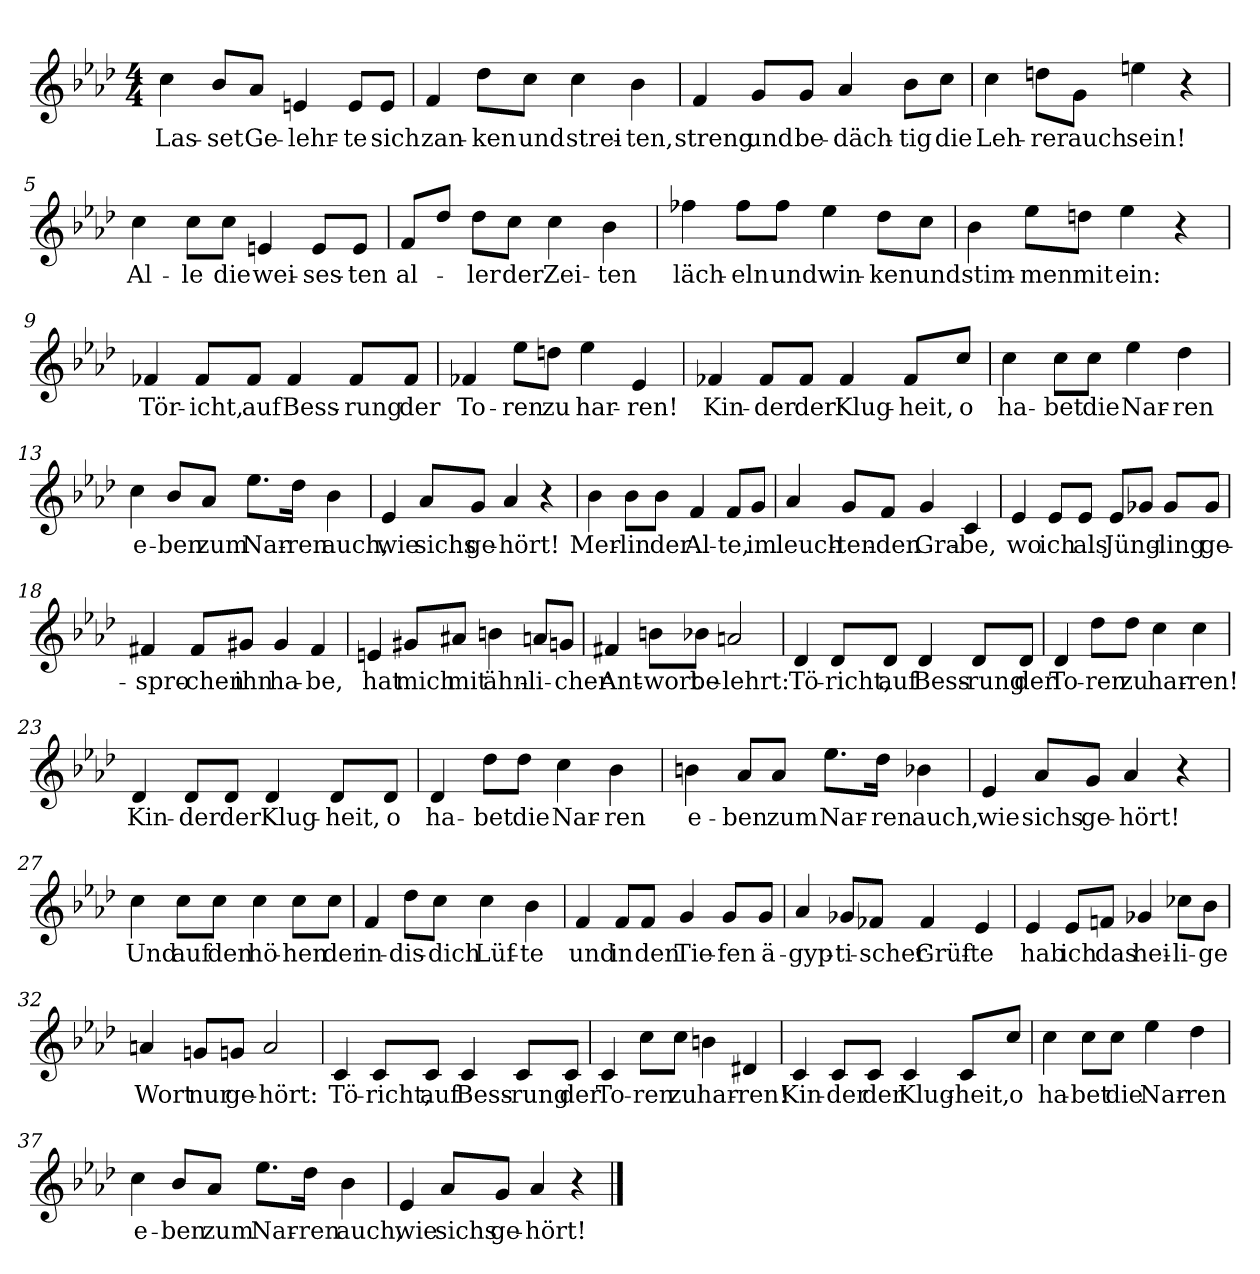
**kern	**text
*part1	*part1
*staff1	*staff1
*clefG2	*
*k[b-e-a-d-]	*
*M4/4	*
=1	=1
!	!LO:LY:b
4cc\	Las-
!	!LO:LY:b
8b-/L	-set
!	!LO:LY:b
8a-/J	Ge-
!	!LO:LY:b
4en/	-lehr-
!	!LO:LY:b
8e/L	-te
!	!LO:LY:b
8e/J	sich
=2	=2
!	!LO:LY:b
4f/	zan-
!	!LO:LY:b
8dd-\L	-ken
!	!LO:LY:b
8cc\J	und
!	!LO:LY:b
4cc\	strei-
!	!LO:LY:b
4b-\	-ten,
=3	=3
!	!LO:LY:b
4f/	streng
!	!LO:LY:b
8g/L	und
!	!LO:LY:b
8g/J	be-
!	!LO:LY:b
4a-/	-däch-
!	!LO:LY:b
8b-\L	-tig
!	!LO:LY:b
8cc\J	die
=4	=4
!	!LO:LY:b
4cc\	Leh-
!	!LO:LY:b
8ddn\L	-rer
!	!LO:LY:b
8g\J	auch
!	!LO:LY:b
4een\	sein!
4r	.
=5	=5
!	!LO:LY:b
4cc\	Al-
!	!LO:LY:b
8cc\L	-le
!	!LO:LY:b
8cc\J	die
!	!LO:LY:b
4en/	wei-
!	!LO:LY:b
8e/L	-ses-
!	!LO:LY:b
8e/J	-ten
!!LO:LB:g=z
=6	=6
!	!LO:LY:b
8f/L	al-
8dd-/J	.
!	!LO:LY:b
8dd-\L	-ler
!	!LO:LY:b
8cc\J	der
!	!LO:LY:b
4cc\	Zei-
!	!LO:LY:b
4b-\	-ten
=7	=7
!	!LO:LY:b
4ff-X\	läch-
!	!LO:LY:b
8ff-\L	-eln
!	!LO:LY:b
8ff-\J	und
!	!LO:LY:b
4ee-\	win-
!	!LO:LY:b
8dd-\L	-ken
!	!LO:LY:b
8cc\J	und
=8	=8
!	!LO:LY:b
4b-\	stim-
!	!LO:LY:b
8ee-\L	-men
!	!LO:LY:b
8ddn\J	mit
!	!LO:LY:b
4ee-\	ein:
4r	.
=9	=9
!	!LO:LY:b
4f-X/	Tör-
!	!LO:LY:b
8f-/L	-icht,
!	!LO:LY:b
8f-/J	auf
!	!LO:LY:b
4f-/	Bess-
!	!LO:LY:b
8f-/L	-rung
!	!LO:LY:b
8f-/J	der
=10	=10
!	!LO:LY:b
4f-X/	To-
!	!LO:LY:b
8ee-\L	-ren
!	!LO:LY:b
8ddn\J	zu
!	!LO:LY:b
4ee-\	har-
!	!LO:LY:b
4e-/	-ren!
!!LO:LB:g=z
=11	=11
!	!LO:LY:b
4f-X/	Kin-
!	!LO:LY:b
8f-/L	-der
!	!LO:LY:b
8f-/J	der
!	!LO:LY:b
4f-/	Klug-
!	!LO:LY:b
8f-/L	-heit,
!	!LO:LY:b
8cc/J	o
=12	=12
!	!LO:LY:b
4cc\	ha-
!	!LO:LY:b
8cc\L	bet
!	!LO:LY:b
8cc\J	die
!	!LO:LY:b
4ee-\	Nar-
!	!LO:LY:b
4dd-\	-ren
=13	=13
!	!LO:LY:b
4cc\	e-
!	!LO:LY:b
8b-/L	-ben
!	!LO:LY:b
8a-/J	zum
!	!LO:LY:b
8.ee-\L	Nar-
!	!LO:LY:b
16dd-\Jk	-ren
!	!LO:LY:b
4b-\	auch,
=14	=14
!	!LO:LY:b
4e-/	wie
!	!LO:LY:b
8a-/L	sichs
!	!LO:LY:b
8g/J	ge-
!	!LO:LY:b
4a-/	-hört!
4r	.
=15	=15
!	!LO:LY:b
4b-\	Mer-
!	!LO:LY:b
8b-\L	-lin
!	!LO:LY:b
8b-\J	der
!	!LO:LY:b
4f/	Al-
!	!LO:LY:b
8f/L	-te,
!	!LO:LY:b
8g/J	im
!!LO:LB:g=z
=16	=16
!	!LO:LY:b
4a-/	leuch-
!	!LO:LY:b
8g/L	-ten-
!	!LO:LY:b
8f/J	-den
!	!LO:LY:b
4g/	Gra-
!	!LO:LY:b
4c/	-be,
=17	=17
!	!LO:LY:b
4e-/	wo
!	!LO:LY:b
8e-/L	ich
!	!LO:LY:b
8e-/J	als
!	!LO:LY:b
8e-/L	Jüng-
8g-X/J	.
!	!LO:LY:b
8g-/L	-ling
!	!LO:LY:b
8g-/J	ge-
=18	=18
!	!LO:LY:b
4f#X/	-spro-
!	!LO:LY:b
8f#/L	-chen
!	!LO:LY:b
8g#X/J	ihn
!	!LO:LY:b
4g#/	ha-
!	!LO:LY:b
4f#/	-be,
=19	=19
!	!LO:LY:b
4en/	hat
!	!LO:LY:b
8g#X/L	mich
!	!LO:LY:b
8a#X/J	mit
!	!LO:LY:b
4bn\	ähn-
!	!LO:LY:b
8an/L	-li-
!	!LO:LY:b
8gn/J	-cher
=20	=20
!	!LO:LY:b
4f#X/	Ant-
!	!LO:LY:b
8bn\L	-wort
!	!LO:LY:b
8b-X\J	be-
!	!LO:LY:b
2an/	-lehrt:
!!LO:LB:g=z
=21	=21
!	!LO:LY:b
4d-/	Tö-
!	!LO:LY:b
8d-/L	-richt,
!	!LO:LY:b
8d-/J	auf
!	!LO:LY:b
4d-/	Bess-
!	!LO:LY:b
8d-/L	-rung
!	!LO:LY:b
8d-/J	der
=22	=22
!	!LO:LY:b
4d-/	To-
!	!LO:LY:b
8dd-\L	-ren
!	!LO:LY:b
8dd-\J	zu
!	!LO:LY:b
4cc\	har-
!	!LO:LY:b
4cc\	-ren!
=23	=23
!	!LO:LY:b
4d-/	Kin-
!	!LO:LY:b
8d-/L	-der
!	!LO:LY:b
8d-/J	der
!	!LO:LY:b
4d-/	Klug-
!	!LO:LY:b
8d-/L	-heit,
!	!LO:LY:b
8d-/J	o
=24	=24
!	!LO:LY:b
4d-/	ha-
!	!LO:LY:b
8dd-\L	-bet
!	!LO:LY:b
8dd-\J	die
!	!LO:LY:b
4cc\	Nar-
!	!LO:LY:b
4b-\	-ren
!!LO:LB:g=z
=25	=25
!	!LO:LY:b
4bn\	e-
!	!LO:LY:b
8a-/L	-ben
!	!LO:LY:b
8a-/J	zum
!	!LO:LY:b
8.ee-\L	Nar-
!	!LO:LY:b
16dd-\Jk	-ren
!	!LO:LY:b
4b-X\	auch,
=26	=26
!	!LO:LY:b
4e-/	wie
!	!LO:LY:b
8a-/L	sichs
!	!LO:LY:b
8g/J	ge-
!	!LO:LY:b
4a-/	-hört!
4r	.
=27	=27
!	!LO:LY:b
4cc\	Und
!	!LO:LY:b
8cc\L	auf
!	!LO:LY:b
8cc\J	den
!	!LO:LY:b
4cc\	hö-
!	!LO:LY:b
8cc\L	-hen
!	!LO:LY:b
8cc\J	der
=28	=28
!	!LO:LY:b
4f/	in-
!	!LO:LY:b
8dd-\L	-dis-
!	!LO:LY:b
8cc\J	-dich
!	!LO:LY:b
4cc\	Lüf-
!	!LO:LY:b
4b-\	-te
=29	=29
!	!LO:LY:b
4f/	und
!	!LO:LY:b
8f/L	in
!	!LO:LY:b
8f/J	den
!	!LO:LY:b
4g/	Tie-
!	!LO:LY:b
8g/L	-fen
!	!LO:LY:b
8g/J	ä-
!!LO:LB:g=z
=30	=30
!	!LO:LY:b
4a-/	-gyp-
!	!LO:LY:b
8g-X/L	-ti-
!	!LO:LY:b
8f-X/J	-scher
!	!LO:LY:b
4f-/	Grüf-
!	!LO:LY:b
4e-/	-te
=31	=31
!	!LO:LY:b
4e-/	hab
!	!LO:LY:b
8e-/L	ich
!	!LO:LY:b
8fn/J	das
!	!LO:LY:b
4g-X/	hei-
!	!LO:LY:b
8cc-X\L	-li-
!	!LO:LY:b
8b-\J	-ge
=32	=32
!	!LO:LY:b
4an/	Wort
!	!LO:LY:b
8gn/L	nur
!	!LO:LY:b
8gn/J	ge-
!	!LO:LY:b
2a/	-hört:
=33	=33
!	!LO:LY:b
4c/	Tö-
!	!LO:LY:b
8c/L	-richt,
!	!LO:LY:b
8c/J	auf
!	!LO:LY:b
4c/	Bess-
!	!LO:LY:b
8c/L	-rung
!	!LO:LY:b
8c/J	der
=34	=34
!	!LO:LY:b
4c/	To-
!	!LO:LY:b
8cc\L	-ren
!	!LO:LY:b
8cc\J	zu
!	!LO:LY:b
4bn\	har-
!	!LO:LY:b
4d#X/	-ren!
!!LO:LB:g=z
=35	=35
!	!LO:LY:b
4c/	Kin-
!	!LO:LY:b
8c/L	-der
!	!LO:LY:b
8c/J	der
!	!LO:LY:b
4c/	Klug-
!	!LO:LY:b
8c/L	-heit,
!	!LO:LY:b
8cc/J	o
=36	=36
!	!LO:LY:b
4cc\	ha-
!	!LO:LY:b
8cc\L	-bet
!	!LO:LY:b
8cc\J	die
!	!LO:LY:b
4ee-\	Nar-
!	!LO:LY:b
4dd-\	-ren
=37	=37
!	!LO:LY:b
4cc\	e-
!	!LO:LY:b
8b-/L	-ben
!	!LO:LY:b
8a-/J	zum
!	!LO:LY:b
8.ee-\L	Nar-
!	!LO:LY:b
16dd-\Jk	-ren
!	!LO:LY:b
4b-\	auch,
=38	=38
!	!LO:LY:b
4e-/	wie
!	!LO:LY:b
8a-/L	sichs
!	!LO:LY:b
8g/J	ge-
!	!LO:LY:b
4a-/	-hört!
4r	.
==	==
*-	*-
